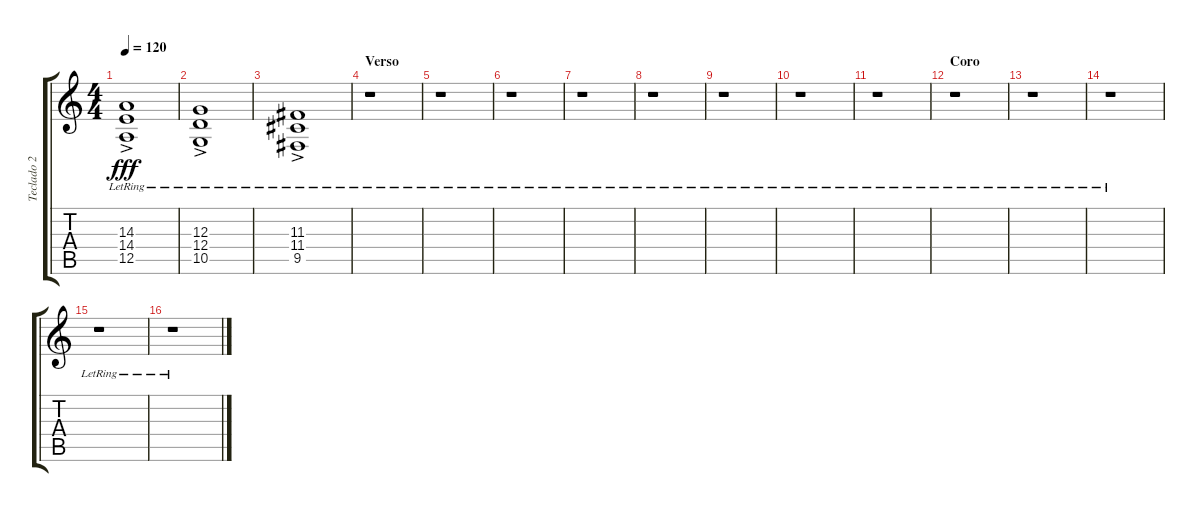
\track ("Teclado 2" "Teclado 2") {instrument stringensemble2}
\staff {score tabs}
\tuning (E4 B3 G3 D3 A2 E2) {hide}
\ts (4 4)
\tempo 120
\clef g2
\ks c
(14.3{ac lr} 14.4{ac lr} 12.5{ac lr}).1{dy fff} |
(12.3{ac lr} 12.4{ac lr} 10.5{ac lr}).1 |
(11.3{ac lr} 11.4{lr} 9.5{ac lr}).1 |
\section ("" "Verso")
r.1 |
r.1 |
r.1 |
r.1 |
r.1 |
r.1 |
r.1 |
r.1 |
\section ("" "Coro")
r.1 |
r.1 |
r.1 |
r.1 |
r.1
